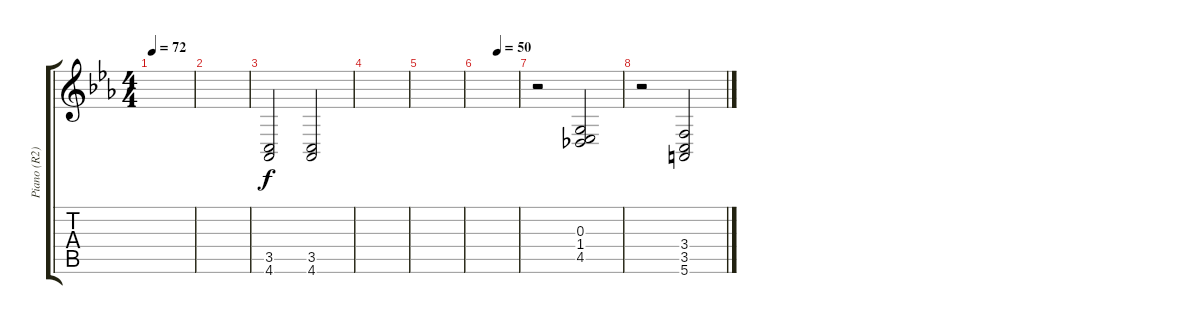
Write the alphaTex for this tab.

\track ("Piano (R2)" "Piano (R2)") {instrument acousticgrandpiano}
\staff {score tabs}
\tuning (E4 B3 G3 D3 A2 E2) {hide}
\ts (4 4)
\tempo 72
\clef g2
\ks eb
|
|
(3.5 4.6).2 (3.5 4.6).2 |
|
|
\tempo (50 0.5)
|
r.2 (0.3 1.4 4.5).2 |
r.2 (3.4 3.5 5.6).2
